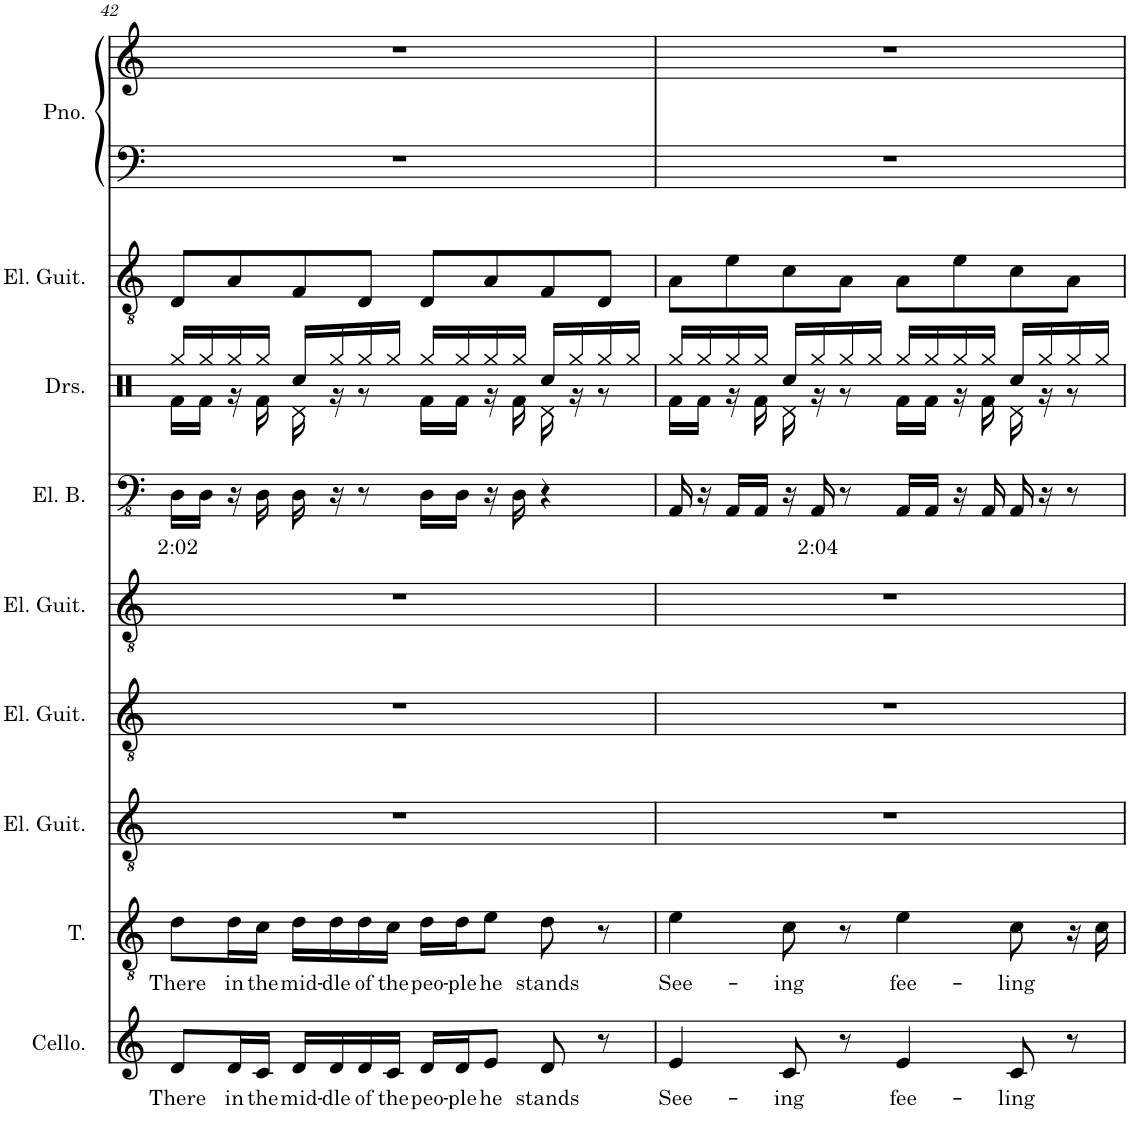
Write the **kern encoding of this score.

**kern	**text	**kern	**text	**kern	**kern	**kern	**kern	**text	**kern	**kern	**kern	**kern
*part9	*part9	*part8	*part8	*part7	*part6	*part5	*part4	*part4	*part3	*part2	*part1	*part1
*staff10	*staff10	*staff9	*staff9	*staff8	*staff7	*staff6	*staff5	*staff5	*staff4	*staff3	*staff2	*staff1
*I"Cello	*	*I"Tenor	*	*I"Electric Guitar	*I"Electric Guitar	*I"Electric Guitar	*I"Electric Bass	*	*I"Drumset	*I"Electric Guitar	*I"Piano	*
*I'Cello.	*	*I'T.	*	*I'El. Guit.	*I'El. Guit.	*I'El. Guit.	*I'El. B.	*	*I'Drs.	*I'El. Guit.	*I'Pno.	*
!!LO:PB:g=z
*clefG2	*	*clefGv2	*	*clefGv2	*clefGv2	*clefGv2	*clefFv4	*	*clefX	*clefGv2	*clefF4	*clefG2
*k[]	*	*k[]	*	*k[]	*k[]	*k[]	*k[]	*	*k[]	*k[]	*k[]	*k[]
*M4/4	*	*M4/4	*	*M4/4	*M4/4	*M4/4	*M4/4	*	*M4/4	*M4/4	*M4/4	*M4/4
=42	=42	=42	=42	=42	=42	=42	=42	=42	=42	=42	=42	=42
!	!LO:LY:b	!	!LO:LY:b	!	!	!	!	!LO:LY:b	!	!	!	!
*	*	*	*	*	*	*	*	*	*^	*	*	*
8d/L	There	8d\L	There	1r	1r	1r	16DD\LL	2:02	16Rgg/LL	16Rf\LL	8D/L	1r	1r
.	.	.	.	.	.	.	16DD\JJ	.	16Rgg/	16Rf\JJ	.	.	.
!	!LO:LY:b	!	!LO:LY:b	!	!	!	!	!	!	!	!	!	!
16d/L	in	16d\L	in	.	.	.	16r	.	16Rgg/	16r	8A/	.	.
!	!LO:LY:b	!	!LO:LY:b	!	!	!	!	!	!	!	!	!	!
16c/JJ	the	16c\JJ	the	.	.	.	16DD\	.	16Rgg/JJ	16Rf\	.	.	.
!	!LO:LY:b	!	!LO:LY:b	!	!	!	!	!	!	!	!	!	!
16d/LL	mid-	16d\LL	mid-	.	.	.	16DD\	.	16Rcc/LL	16Rd\	8F/	.	.
!	!LO:LY:b	!	!LO:LY:b	!	!	!	!	!	!	!	!	!	!
16d/	-dle	16d\	-dle	.	.	.	16r	.	16Rgg/	16r	.	.	.
!	!LO:LY:b	!	!LO:LY:b	!	!	!	!	!	!	!	!	!	!
16d/	of	16d\	of	.	.	.	8r	.	16Rgg/	8r	8D/J	.	.
!	!LO:LY:b	!	!LO:LY:b	!	!	!	!	!	!	!	!	!	!
16c/JJ	the	16c\JJ	the	.	.	.	.	.	16Rgg/JJ	.	.	.	.
!	!LO:LY:b	!	!LO:LY:b	!	!	!	!	!	!	!	!	!	!
16d/LL	peo-	16d\LL	peo-	.	.	.	16DD\LL	.	16Rgg/LL	16Rf\LL	8D/L	.	.
!	!LO:LY:b	!	!LO:LY:b	!	!	!	!	!	!	!	!	!	!
16d/J	-ple	16d\J	-ple	.	.	.	16DD\JJ	.	16Rgg/	16Rf\JJ	.	.	.
!	!LO:LY:b	!	!LO:LY:b	!	!	!	!	!	!	!	!	!	!
8e/J	he	8e\J	he	.	.	.	16r	.	16Rgg/	16r	8A/	.	.
.	.	.	.	.	.	.	16DD\	.	16Rgg/JJ	16Rf\	.	.	.
!	!LO:LY:b	!	!LO:LY:b	!	!	!	!	!	!	!	!	!	!
8d/	stands	8d\	stands	.	.	.	4r	.	16Rcc/LL	16Rd\	8F/	.	.
.	.	.	.	.	.	.	.	.	16Rgg/	16r	.	.	.
8r	.	8r	.	.	.	.	.	.	16Rgg/	8r	8D/J	.	.
.	.	.	.	.	.	.	.	.	16Rgg/JJ	.	.	.	.
=43	=43	=43	=43	=43	=43	=43	=43	=43	=43	=43	=43	=43	=43
!	!LO:LY:b	!	!LO:LY:b	!	!	!	!	!	!	!	!	!	!
4e/	See-	4e\	See-	1r	1r	1r	16AAA/	.	16Rgg/LL	16Rf\LL	8A\L	1r	1r
.	.	.	.	.	.	.	16r	.	16Rgg/	16Rf\JJ	.	.	.
.	.	.	.	.	.	.	16AAA/LL	.	16Rgg/	16r	8e\	.	.
.	.	.	.	.	.	.	16AAA/JJ	.	16Rgg/JJ	16Rf\	.	.	.
!	!LO:LY:b	!	!LO:LY:b	!	!	!	!	!	!	!	!	!	!
8c/	-ing	8c\	-ing	.	.	.	16r	.	16Rcc/LL	16Rd\	8c\	.	.
!	!	!	!	!	!	!	!	!LO:LY:b	!	!	!	!	!
.	.	.	.	.	.	.	16AAA/	2:04	16Rgg/	16r	.	.	.
8r	.	8r	.	.	.	.	8r	.	16Rgg/	8r	8A\J	.	.
.	.	.	.	.	.	.	.	.	16Rgg/JJ	.	.	.	.
!	!LO:LY:b	!	!LO:LY:b	!	!	!	!	!	!	!	!	!	!
4e/	fee-	4e\	fee-	.	.	.	16AAA/LL	.	16Rgg/LL	16Rf\LL	8A\L	.	.
.	.	.	.	.	.	.	16AAA/JJ	.	16Rgg/	16Rf\JJ	.	.	.
.	.	.	.	.	.	.	16r	.	16Rgg/	16r	8e\	.	.
.	.	.	.	.	.	.	16AAA/	.	16Rgg/JJ	16Rf\	.	.	.
!	!LO:LY:b	!	!LO:LY:b	!	!	!	!	!	!	!	!	!	!
8c/	-ling	8c\	-ling	.	.	.	16AAA/	.	16Rcc/LL	16Rd\	8c\	.	.
.	.	.	.	.	.	.	16r	.	16Rgg/	16r	.	.	.
8r	.	16r	.	.	.	.	8r	.	16Rgg/	8r	8A\J	.	.
.	.	16c\	.	.	.	.	.	.	16Rgg/JJ	.	.	.	.
*	*	*	*	*	*	*	*	*	*v	*v	*	*	*
=	=	=	=	=	=	=	=	=	=	=	=	=
*-	*-	*-	*-	*-	*-	*-	*-	*-	*-	*-	*-	*-
